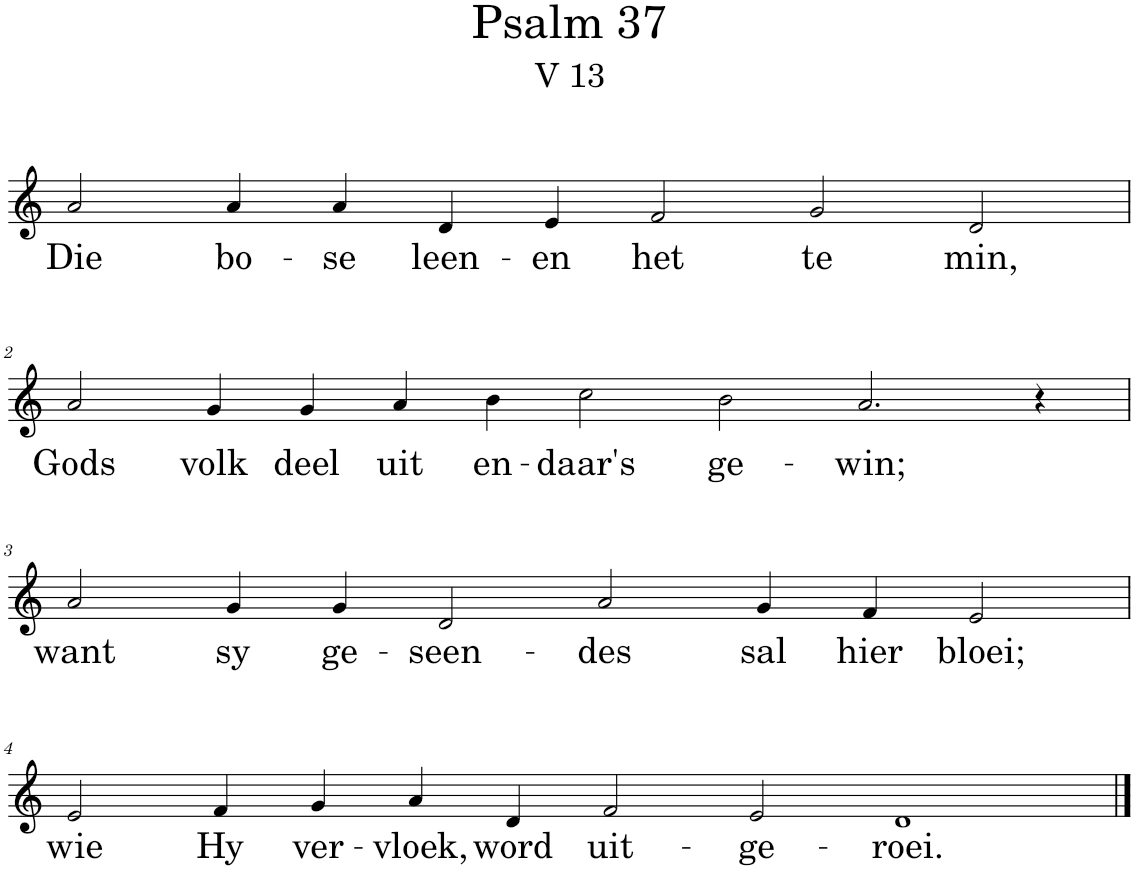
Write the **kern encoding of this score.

**kern	**text
*part1	*part1
*staff1	*staff1
*I"Pipe Organ	*
*I'Org.	*
*clefG2	*
*k[]	*
*M12/4	*
=1	=1
!	!LO:LY:b
2a/	Die
!	!LO:LY:b
4a/	bo-
!	!LO:LY:b
4a/	-se
!	!LO:LY:b
4d/	leen-
!	!LO:LY:b
4e/	-en
!	!LO:LY:b
2f/	het
!	!LO:LY:b
2g/	te
!	!LO:LY:b
2d/	min,
!!LO:LB:g=z
=2	=2
*M14/4	*
!	!LO:LY:b
2a/	Gods
!	!LO:LY:b
4g/	volk
!	!LO:LY:b
4g/	deel
!	!LO:LY:b
4a/	uit
!	!LO:LY:b
4b\	en-
!	!LO:LY:b
2cc\	-daar's
!	!LO:LY:b
2b\	ge-
!	!LO:LY:b
2.a/	-win;
4r	.
!!LO:LB:g=z
=3	=3
*M12/4	*
!	!LO:LY:b
2a/	want
!	!LO:LY:b
4g/	sy
!	!LO:LY:b
4g/	ge-
!	!LO:LY:b
2d/	-seen-
!	!LO:LY:b
2a/	-des
!	!LO:LY:b
4g/	sal
!	!LO:LY:b
4f/	hier
!	!LO:LY:b
2e/	bloei;
!!LO:LB:g=z
=4	=4
*M14/4	*
!	!LO:LY:b
2e/	wie
!	!LO:LY:b
4f/	Hy
!	!LO:LY:b
4g/	ver-
!	!LO:LY:b
4a/	-vloek,
!	!LO:LY:b
4d/	word
!	!LO:LY:b
2f/	uit-
!	!LO:LY:b
2e/	-ge-
!	!LO:LY:b
1d	-roei.
==	==
*-	*-
